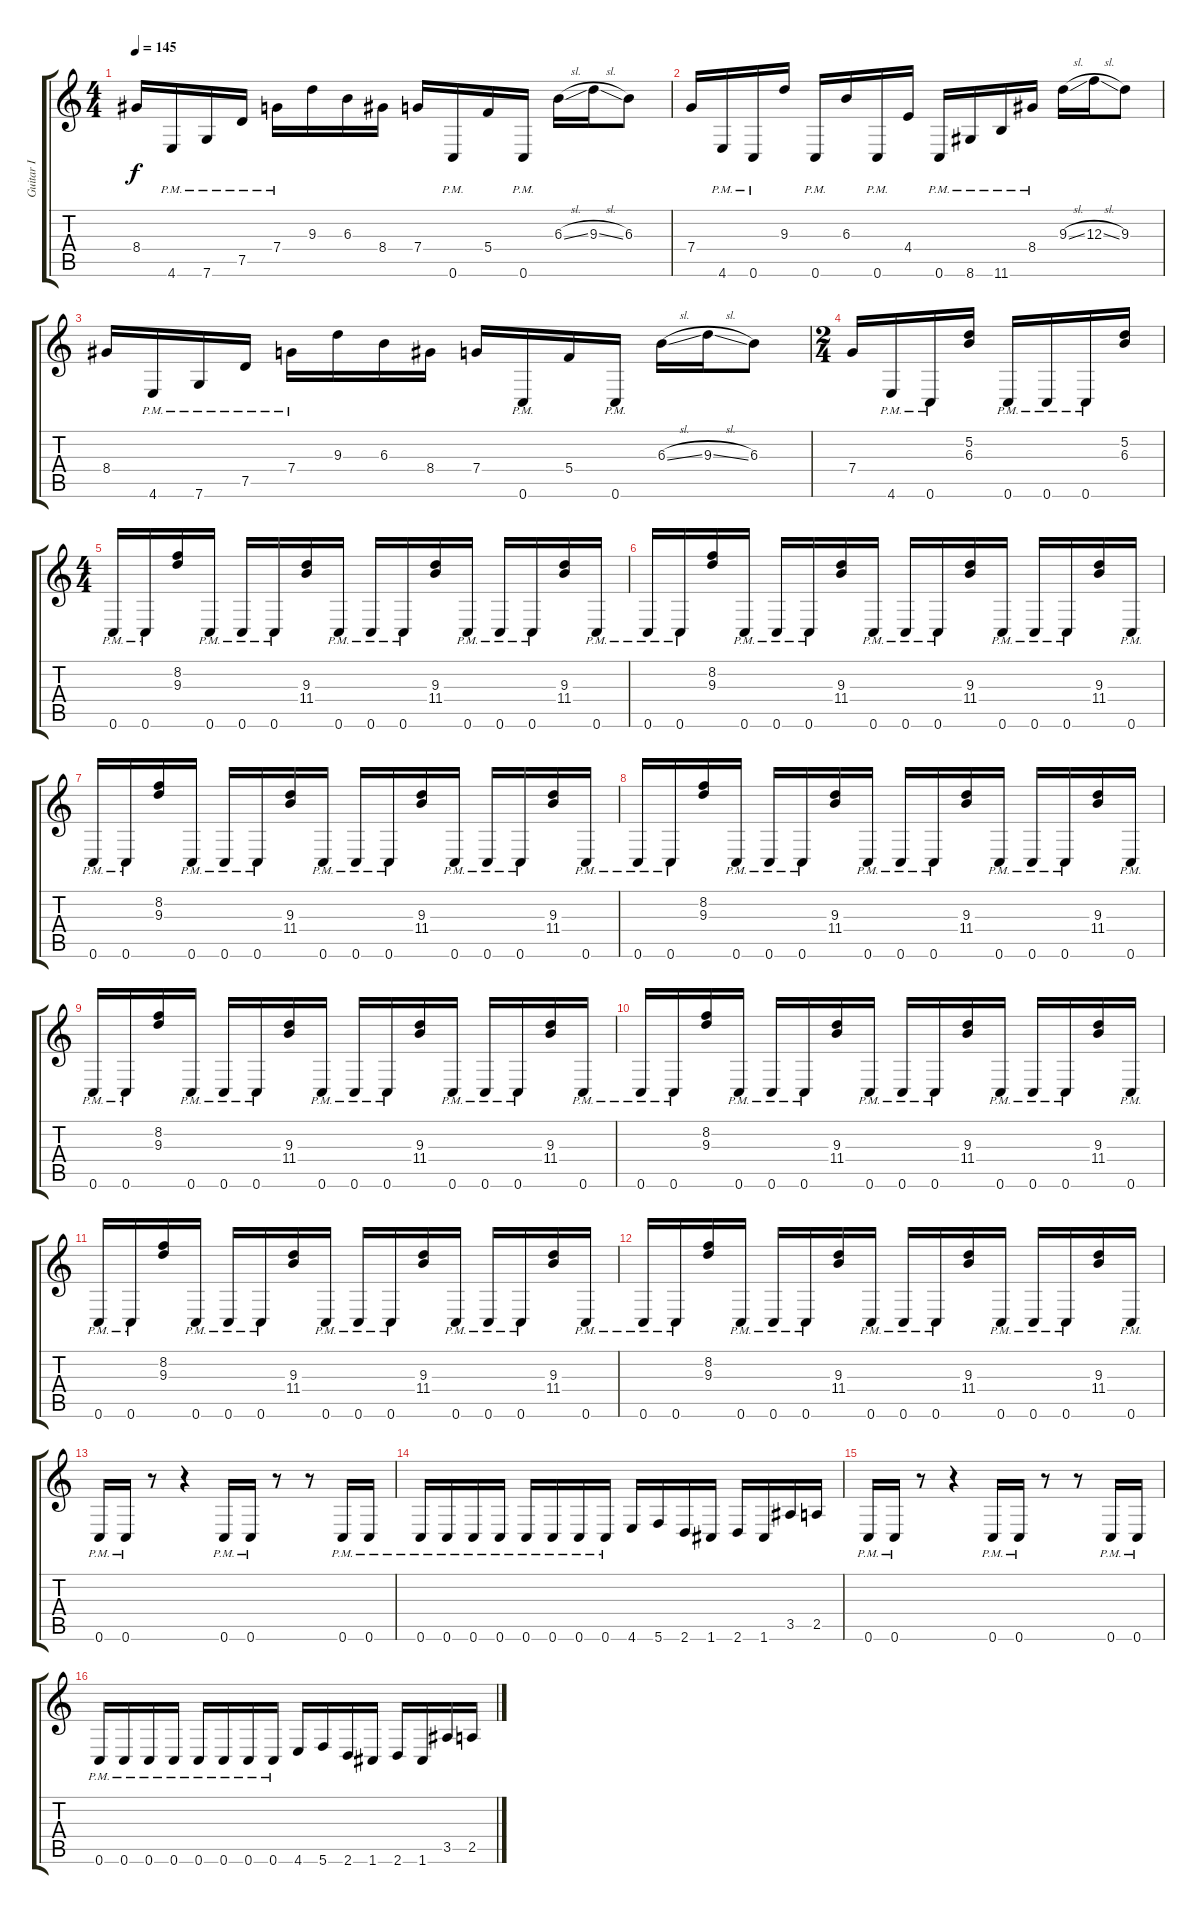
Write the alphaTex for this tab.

\track ("Guitar I" "Guitar I") {instrument distortionguitar}
\staff {score tabs}
\tuning (D4 A3 F3 C3 G2 C2) {hide}
\ts (4 4)
\tempo 145
\clef g2
\ks c
8.4.16{dy f} 4.6{pm}.16 7.6{pm}.16 7.5{pm}.16 7.4{pm}.16 9.3.16 6.3.16 8.4.16 7.4.16 0.6{pm}.16 5.4.16 0.6{pm}.16 6.3{sl}.16 9.3{sl}.16 6.3.8 |
7.4.16 4.6{pm}.16 0.6{pm}.16 9.3.16 0.6{pm}.16 6.3.16 0.6{pm}.16 4.4.16 0.6{pm}.16 8.6{pm}.16 11.6{pm}.16 8.4{pm}.16 9.3{sl}.16 12.3{sl}.16 9.3.8 |
8.4.16 4.6{pm}.16 7.6{pm}.16 7.5{pm}.16 7.4{pm}.16 9.3.16 6.3.16 8.4.16 7.4.16 0.6{pm}.16 5.4.16 0.6{pm}.16 6.3{sl}.16 9.3{sl}.16 6.3.8 |
\ts (2 4)
7.4.16 4.6{pm}.16 0.6{pm}.16 (5.2 6.3).16 0.6{pm}.16 0.6{pm}.16 0.6{pm}.16 (5.2 6.3).16 |
\ts (4 4)
0.6{pm}.16 0.6{pm}.16 (8.2 9.3).16 0.6{pm}.16 0.6{pm}.16 0.6{pm}.16 (9.3 11.4).16 0.6{pm}.16 0.6{pm}.16 0.6{pm}.16 (9.3 11.4).16 0.6{pm}.16 0.6{pm}.16 0.6{pm}.16 (9.3 11.4).16 0.6{pm}.16 |
0.6{pm}.16 0.6{pm}.16 (8.2 9.3).16 0.6{pm}.16 0.6{pm}.16 0.6{pm}.16 (9.3 11.4).16 0.6{pm}.16 0.6{pm}.16 0.6{pm}.16 (9.3 11.4).16 0.6{pm}.16 0.6{pm}.16 0.6{pm}.16 (9.3 11.4).16 0.6{pm}.16 |
0.6{pm}.16 0.6{pm}.16 (8.2 9.3).16 0.6{pm}.16 0.6{pm}.16 0.6{pm}.16 (9.3 11.4).16 0.6{pm}.16 0.6{pm}.16 0.6{pm}.16 (9.3 11.4).16 0.6{pm}.16 0.6{pm}.16 0.6{pm}.16 (9.3 11.4).16 0.6{pm}.16 |
0.6{pm}.16 0.6{pm}.16 (8.2 9.3).16 0.6{pm}.16 0.6{pm}.16 0.6{pm}.16 (9.3 11.4).16 0.6{pm}.16 0.6{pm}.16 0.6{pm}.16 (9.3 11.4).16 0.6{pm}.16 0.6{pm}.16 0.6{pm}.16 (9.3 11.4).16 0.6{pm}.16 |
0.6{pm}.16 0.6{pm}.16 (8.2 9.3).16 0.6{pm}.16 0.6{pm}.16 0.6{pm}.16 (9.3 11.4).16 0.6{pm}.16 0.6{pm}.16 0.6{pm}.16 (9.3 11.4).16 0.6{pm}.16 0.6{pm}.16 0.6{pm}.16 (9.3 11.4).16 0.6{pm}.16 |
0.6{pm}.16 0.6{pm}.16 (8.2 9.3).16 0.6{pm}.16 0.6{pm}.16 0.6{pm}.16 (9.3 11.4).16 0.6{pm}.16 0.6{pm}.16 0.6{pm}.16 (9.3 11.4).16 0.6{pm}.16 0.6{pm}.16 0.6{pm}.16 (9.3 11.4).16 0.6{pm}.16 |
0.6{pm}.16 0.6{pm}.16 (8.2 9.3).16 0.6{pm}.16 0.6{pm}.16 0.6{pm}.16 (9.3 11.4).16 0.6{pm}.16 0.6{pm}.16 0.6{pm}.16 (9.3 11.4).16 0.6{pm}.16 0.6{pm}.16 0.6{pm}.16 (9.3 11.4).16 0.6{pm}.16 |
0.6{pm}.16 0.6{pm}.16 (8.2 9.3).16 0.6{pm}.16 0.6{pm}.16 0.6{pm}.16 (9.3 11.4).16 0.6{pm}.16 0.6{pm}.16 0.6{pm}.16 (9.3 11.4).16 0.6{pm}.16 0.6{pm}.16 0.6{pm}.16 (9.3 11.4).16 0.6{pm}.16 |
0.6{pm}.16 0.6{pm}.16 r.8 r.4 0.6{pm}.16 0.6{pm}.16 r.8 r.8 0.6{pm}.16 0.6{pm}.16 |
0.6{pm}.16 0.6{pm}.16 0.6{pm}.16 0.6{pm}.16 0.6{pm}.16 0.6{pm}.16 0.6{pm}.16 0.6{pm}.16 4.6.16 5.6.16 2.6.16 1.6.16 2.6.16 1.6.16 3.5.16 2.5.16 |
0.6{pm}.16 0.6{pm}.16 r.8 r.4 0.6{pm}.16 0.6{pm}.16 r.8 r.8 0.6{pm}.16 0.6{pm}.16 |
0.6{pm}.16 0.6{pm}.16 0.6{pm}.16 0.6{pm}.16 0.6{pm}.16 0.6{pm}.16 0.6{pm}.16 0.6{pm}.16 4.6.16 5.6.16 2.6.16 1.6.16 2.6.16 1.6.16 3.5.16 2.5.16
